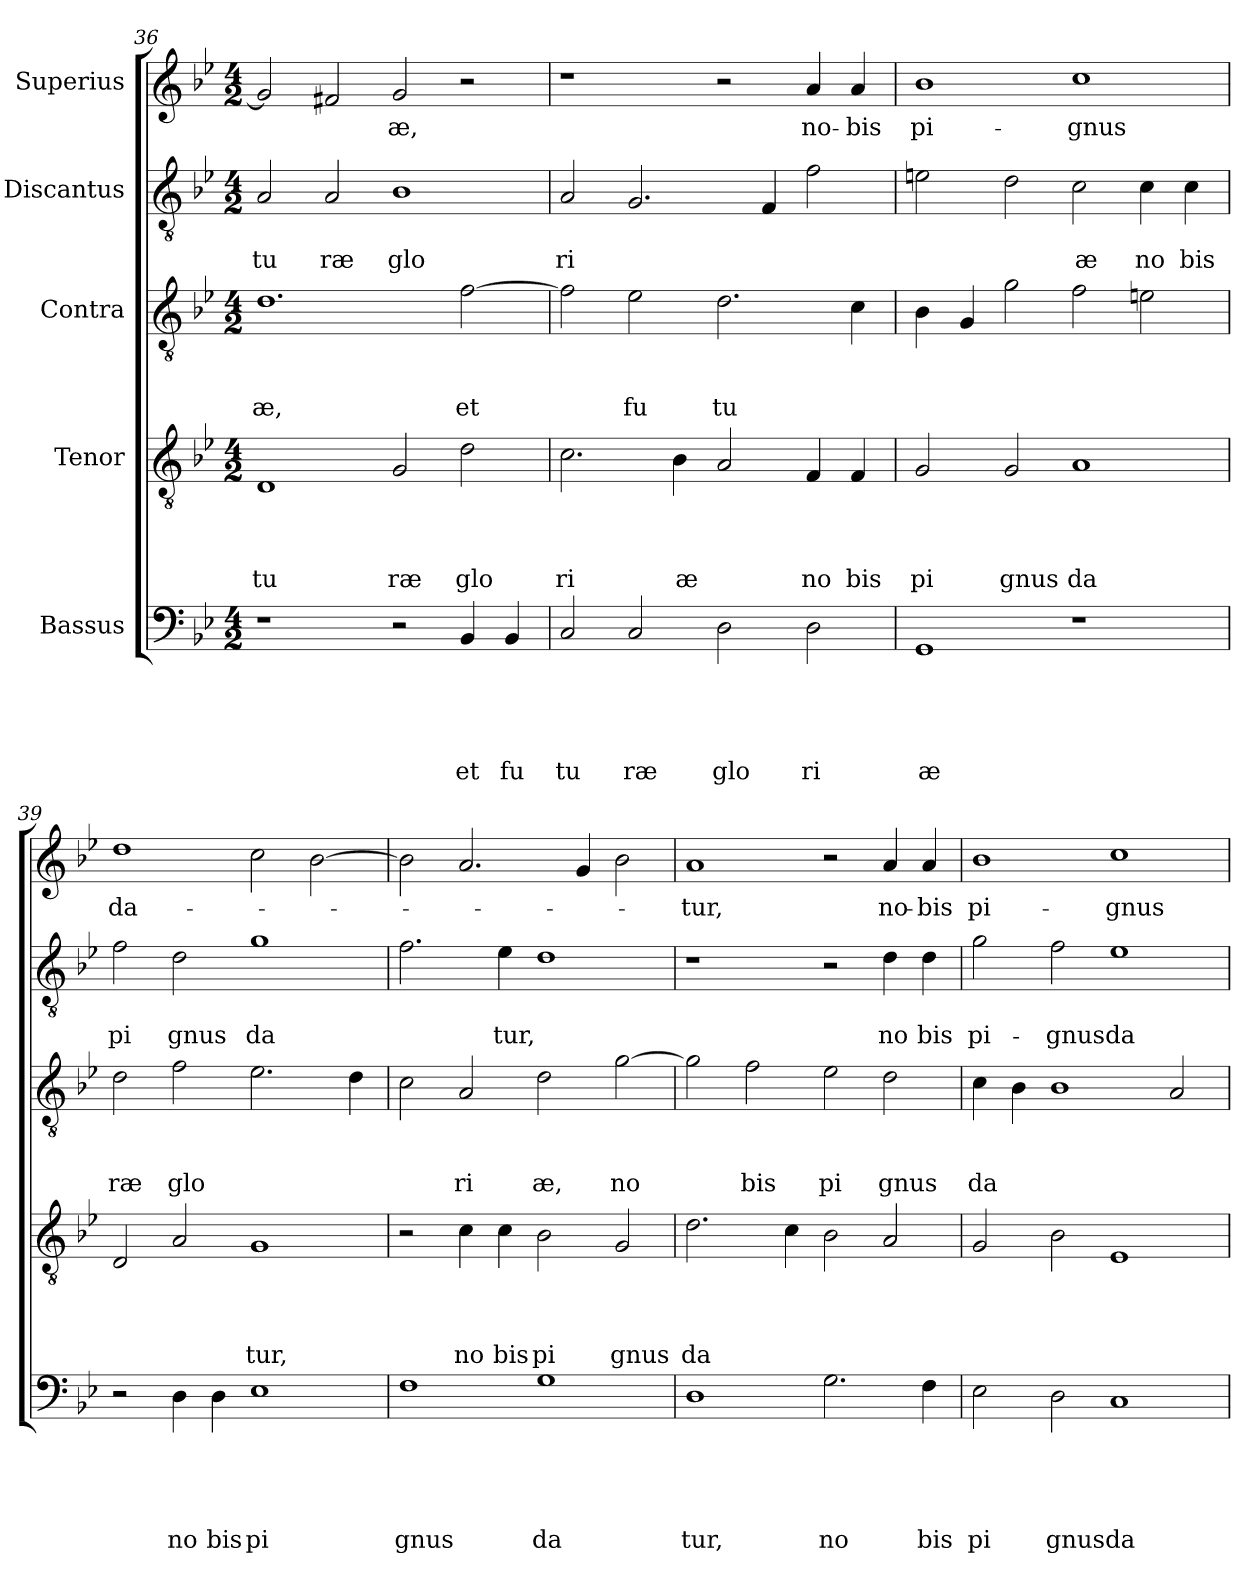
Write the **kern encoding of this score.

**kern	**text	**text	**text	**text	**text	**kern	**text	**text	**text	**text	**kern	**text	**text	**text	**kern	**text	**text	**kern	**text
*part5	*part5	*part5	*part5	*part5	*part5	*part4	*part4	*part4	*part4	*part4	*part3	*part3	*part3	*part3	*part2	*part2	*part2	*part1	*part1
*staff5	*staff5	*staff5	*staff5	*staff5	*staff5	*staff4	*staff4	*staff4	*staff4	*staff4	*staff3	*staff3	*staff3	*staff3	*staff2	*staff2	*staff2	*staff1	*staff1
*I"Bassus	*	*	*	*	*	*I"Tenor	*	*	*	*	*I"Contra	*	*	*	*I"Discantus	*	*	*I"Superius	*
!!LO:PB:g=z
*clefF4	*	*	*	*	*	*clefGv2	*	*	*	*	*clefGv2	*	*	*	*clefGv2	*	*	*clefG2	*
*k[b-e-]	*	*	*	*	*	*k[b-e-]	*	*	*	*	*k[b-e-]	*	*	*	*k[b-e-]	*	*	*k[b-e-]	*
*B-:	*	*	*	*	*	*B-:	*	*	*	*	*B-:	*	*	*	*B-:	*	*	*B-:	*
*M4/2	*	*	*	*	*	*M4/2	*	*	*	*	*M4/2	*	*	*	*M4/2	*	*	*M4/2	*
=36	=36	=36	=36	=36	=36	=36	=36	=36	=36	=36	=36	=36	=36	=36	=36	=36	=36	=36	=36
!	!	!	!	!	!	!	!	!	!	!LO:LY:b	!	!	!	!LO:LY:b	!	!	!LO:LY:b	!	!
1r	.	.	.	.	.	1D	.	.	.	-tu	1.d	.	.	æ,	2A/	.	tu	2g/]	.
!	!	!	!	!	!	!	!	!	!	!	!	!	!	!	!	!	!LO:LY:b	!	!
.	.	.	.	.	.	.	.	.	.	.	.	.	.	.	2A/	.	ræ	2f#X/	.
!	!	!	!	!	!	!	!	!	!	!LO:LY:b	!	!	!	!	!	!	!LO:LY:b	!	!LO:LY:b
2r	.	.	.	.	.	2G/	.	.	.	ræ	.	.	.	.	1B-	.	glo	2g/	-æ,
!	!	!	!	!	!LO:LY:b	!	!	!	!	!LO:LY:b	!	!	!	!LO:LY:b	!	!	!	!	!
4BB-/	.	.	.	.	et	2d\	.	.	.	glo	[>2f\	.	.	et	.	.	.	2r	.
!	!	!	!	!	!LO:LY:b	!	!	!	!	!	!	!	!	!	!	!	!	!	!
4BB-/	.	.	.	.	fu	.	.	.	.	.	.	.	.	.	.	.	.	.	.
=37	=37	=37	=37	=37	=37	=37	=37	=37	=37	=37	=37	=37	=37	=37	=37	=37	=37	=37	=37
!	!	!	!	!	!LO:LY:b	!	!	!	!	!LO:LY:b	!	!	!	!	!	!	!LO:LY:b	!	!
2C/	.	.	.	.	tu	2.c\	.	.	.	ri	2f\]	.	.	.	2A/	.	ri	1r	.
!	!	!	!	!	!LO:LY:b	!	!	!	!	!	!	!	!	!LO:LY:b	!	!	!	!	!
2C/	.	.	.	.	ræ	.	.	.	.	.	2e-\	.	.	fu	2.G/	.	.	.	.
!	!	!	!	!	!	!	!	!	!	!LO:LY:b	!	!	!	!	!	!	!	!	!
.	.	.	.	.	.	4B-\	.	.	.	æ	.	.	.	.	.	.	.	.	.
!	!	!	!	!	!LO:LY:b	!	!	!	!	!	!	!	!	!LO:LY:b	!	!	!	!	!
2D\	.	.	.	.	glo	2A/	.	.	.	.	2.d\	.	.	tu	.	.	.	2r	.
.	.	.	.	.	.	.	.	.	.	.	.	.	.	.	4F/	.	.	.	.
!	!	!	!	!	!LO:LY:b	!	!	!	!	!LO:LY:b	!	!	!	!	!	!	!	!	!LO:LY:b
2D\	.	.	.	.	ri	4F/	.	.	.	no	.	.	.	.	2f\	.	.	4a/	no-
!	!	!	!	!	!	!	!	!	!	!LO:LY:b	!	!	!	!	!	!	!	!	!LO:LY:b
.	.	.	.	.	.	4F/	.	.	.	bis	4c\	.	.	.	.	.	.	4a/	-bis
=38	=38	=38	=38	=38	=38	=38	=38	=38	=38	=38	=38	=38	=38	=38	=38	=38	=38	=38	=38
!	!	!	!	!	!LO:LY:b	!	!	!	!	!LO:LY:b	!	!	!	!	!	!	!	!	!LO:LY:b
1GG	.	.	.	.	æ	2G/	.	.	.	pi	4B-\	.	.	.	2en\	.	.	1b-	pi-
.	.	.	.	.	.	.	.	.	.	.	4G/	.	.	.	.	.	.	.	.
!	!	!	!	!	!	!	!	!	!	!LO:LY:b	!	!	!	!	!	!	!	!	!
.	.	.	.	.	.	2G/	.	.	.	gnus	2g\	.	.	.	2d\	.	.	.	.
!	!	!	!	!	!	!	!	!	!	!LO:LY:b	!	!	!	!	!	!	!LO:LY:b	!	!LO:LY:b
1r	.	.	.	.	.	1A	.	.	.	da	2f\	.	.	.	2c\	.	æ	1cc	-gnus
!	!	!	!	!	!	!	!	!	!	!	!	!	!	!	!	!	!LO:LY:b	!	!
.	.	.	.	.	.	.	.	.	.	.	2en\	.	.	.	4c\	.	no	.	.
!	!	!	!	!	!	!	!	!	!	!	!	!	!	!	!	!	!LO:LY:b	!	!
.	.	.	.	.	.	.	.	.	.	.	.	.	.	.	4c\	.	bis	.	.
=39	=39	=39	=39	=39	=39	=39	=39	=39	=39	=39	=39	=39	=39	=39	=39	=39	=39	=39	=39
!	!	!	!	!	!	!	!	!	!	!	!	!	!	!LO:LY:b	!	!	!LO:LY:b	!	!LO:LY:b
2r	.	.	.	.	.	2D/	.	.	.	.	2d\	.	.	ræ	2f\	.	pi	1dd	da-
!	!	!	!	!	!LO:LY:b	!	!	!	!	!	!	!	!	!LO:LY:b	!	!	!LO:LY:b	!	!
4D\	.	.	.	.	no	2A/	.	.	.	.	2f\	.	.	glo	2d\	.	gnus	.	.
!	!	!	!	!	!LO:LY:b	!	!	!	!	!	!	!	!	!	!	!	!	!	!
4D\	.	.	.	.	bis	.	.	.	.	.	.	.	.	.	.	.	.	.	.
!	!	!	!	!	!LO:LY:b	!	!	!	!	!LO:LY:b	!	!	!	!	!	!	!LO:LY:b	!	!
1E-	.	.	.	.	pi	1G	.	.	.	tur,	2.e-\	.	.	.	1g	.	da	2cc\	.
.	.	.	.	.	.	.	.	.	.	.	.	.	.	.	.	.	.	[>2b-\	.
.	.	.	.	.	.	.	.	.	.	.	4d\	.	.	.	.	.	.	.	.
=40	=40	=40	=40	=40	=40	=40	=40	=40	=40	=40	=40	=40	=40	=40	=40	=40	=40	=40	=40
!	!	!	!	!	!LO:LY:b	!	!	!	!	!	!	!	!	!	!	!	!	!	!
1F	.	.	.	.	gnus	2r	.	.	.	.	2c\	.	.	.	2.f\	.	.	2b-\]	.
!	!	!	!	!	!	!	!	!	!	!LO:LY:b	!	!	!	!LO:LY:b	!	!	!	!	!
.	.	.	.	.	.	4c\	.	.	.	no	2A/	.	.	ri	.	.	.	2.a/	.
!	!	!	!	!	!	!	!	!	!	!LO:LY:b	!	!	!	!	!	!	!LO:LY:b	!	!
.	.	.	.	.	.	4c\	.	.	.	bis	.	.	.	.	4e-\	.	tur,	.	.
!	!	!	!	!	!LO:LY:b	!	!	!	!	!LO:LY:b	!	!	!	!LO:LY:b	!	!	!	!	!
1G	.	.	.	.	da	2B-\	.	.	.	pi	2d\	.	.	æ,	1d	.	.	.	.
.	.	.	.	.	.	.	.	.	.	.	.	.	.	.	.	.	.	4g/	.
!	!	!	!	!	!	!	!	!	!	!LO:LY:b	!	!	!	!LO:LY:b	!	!	!	!	!
.	.	.	.	.	.	2G/	.	.	.	gnus	[>2g\	.	.	no	.	.	.	2b-\	.
=41	=41	=41	=41	=41	=41	=41	=41	=41	=41	=41	=41	=41	=41	=41	=41	=41	=41	=41	=41
!	!	!	!	!	!LO:LY:b	!	!	!	!	!LO:LY:b	!	!	!	!	!	!	!	!	!LO:LY:b
1D	.	.	.	.	tur,	2.d\	.	.	.	da	2g\]	.	.	.	1r	.	.	1a	-tur,
!	!	!	!	!	!	!	!	!	!	!	!	!	!	!LO:LY:b	!	!	!	!	!
.	.	.	.	.	.	.	.	.	.	.	2f\	.	.	bis	.	.	.	.	.
.	.	.	.	.	.	4c\	.	.	.	.	.	.	.	.	.	.	.	.	.
!	!	!	!	!	!LO:LY:b	!	!	!	!	!	!	!	!	!LO:LY:b	!	!	!	!	!
2.G\	.	.	.	.	no	2B-\	.	.	.	.	2e-\	.	.	pi	2r	.	.	2r	.
!	!	!	!	!	!	!	!	!	!	!	!	!	!	!LO:LY:b	!	!	!LO:LY:b	!	!LO:LY:b
.	.	.	.	.	.	2A/	.	.	.	.	2d\	.	.	gnus	4d\	.	no	4a/	no-
!	!	!	!	!	!LO:LY:b	!	!	!	!	!	!	!	!	!	!	!	!LO:LY:b	!	!LO:LY:b
4F\	.	.	.	.	bis	.	.	.	.	.	.	.	.	.	4d\	.	bis	4a</	-bis
!!LO:LB:g=z
=42	=42	=42	=42	=42	=42	=42	=42	=42	=42	=42	=42	=42	=42	=42	=42	=42	=42	=42	=42
!	!	!	!	!	!LO:LY:b	!	!	!	!	!	!	!	!	!LO:LY:b	!	!	!LO:LY:b	!	!LO:LY:b
2E-\	.	.	.	.	pi	2G/	.	.	.	.	4c\	.	.	da	2g\	.	pi-	1b-	pi-
.	.	.	.	.	.	.	.	.	.	.	4B-\	.	.	.	.	.	.	.	.
!	!	!	!	!	!LO:LY:b	!	!	!	!	!	!	!	!	!	!	!	!LO:LY:b	!	!
2D\	.	.	.	.	gnus	2B-\	.	.	.	.	1B-	.	.	.	2f\	.	-gnus	.	.
!	!	!	!	!	!LO:LY:b	!	!	!	!	!	!	!	!	!	!	!	!LO:LY:b	!	!LO:LY:b
1C	.	.	.	.	da	1E-	.	.	.	.	.	.	.	.	1e-	.	da-	1cc	-gnus
.	.	.	.	.	.	.	.	.	.	.	2A/	.	.	.	.	.	.	.	.
=	=	=	=	=	=	=	=	=	=	=	=	=	=	=	=	=	=	=	=
*-	*-	*-	*-	*-	*-	*-	*-	*-	*-	*-	*-	*-	*-	*-	*-	*-	*-	*-	*-
